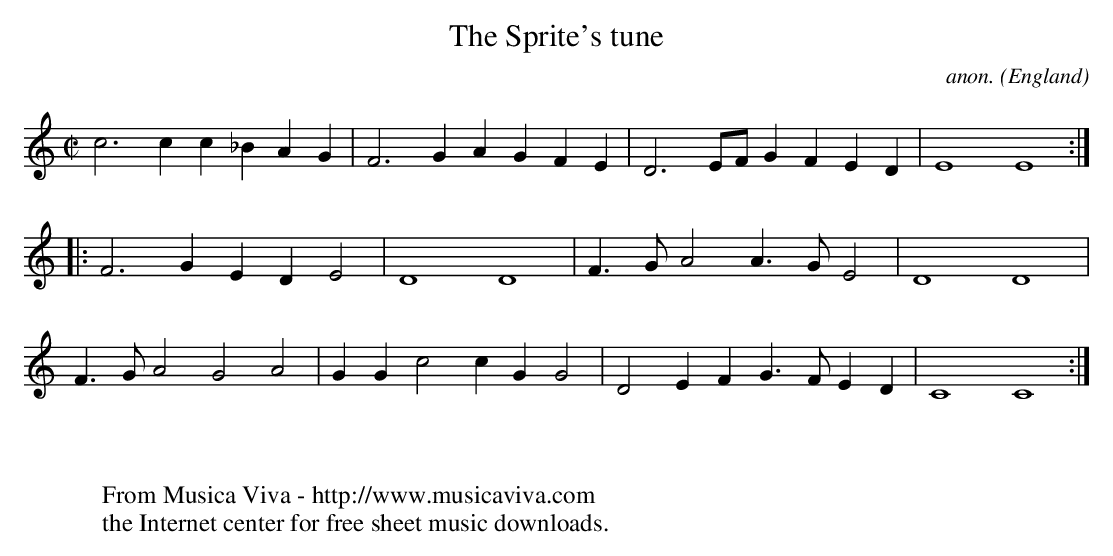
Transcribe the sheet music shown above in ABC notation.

X:1
T:The Sprite's tune
C:anon.
O:England
M:C|
L:1/4
K:C
c3c c_BAG |F3G AGFE |D3E/F/ GFED |E4 E4:|
|:F3G ED E2 |D4 D4 |F>GA2 A>GE2 |D4 D4|
F>GA2 G2A2 |GGc2 cGG2|D2EF G>FED |C4 C4:|
W:
W:
W:  From Musica Viva - http://www.musicaviva.com
W:  the Internet center for free sheet music downloads.
